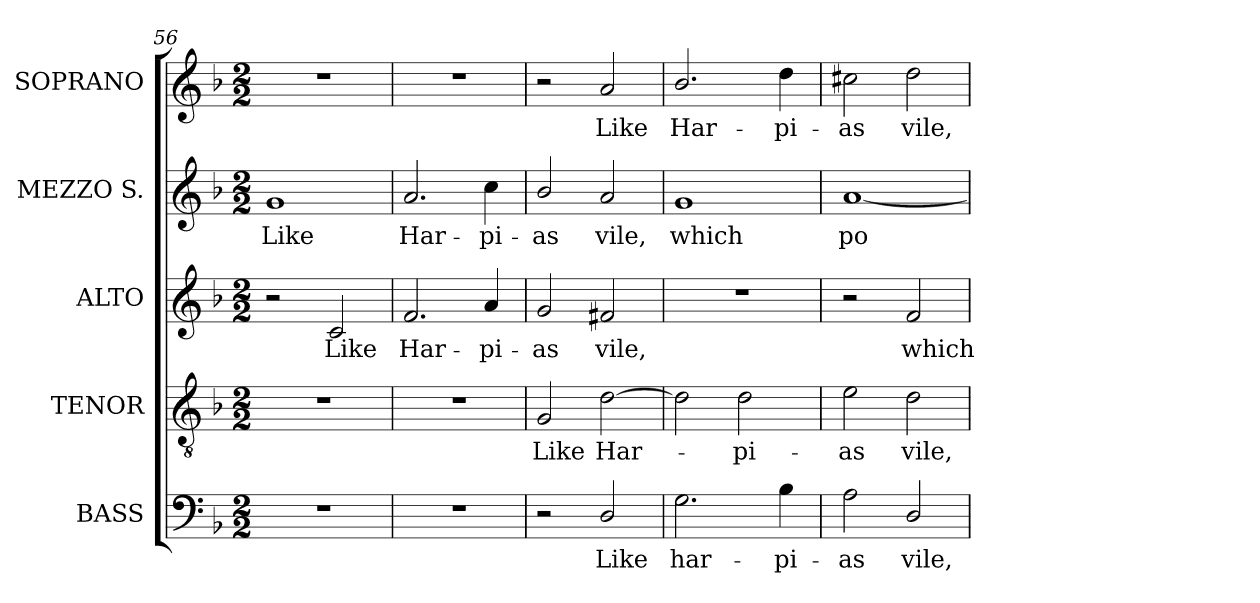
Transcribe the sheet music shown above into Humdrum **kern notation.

**kern	**text	**kern	**text	**kern	**text	**kern	**text	**kern	**text
*part5	*part5	*part4	*part4	*part3	*part3	*part2	*part2	*part1	*part1
*staff5	*staff5	*staff4	*staff4	*staff3	*staff3	*staff2	*staff2	*staff1	*staff1
*I"BASS	*	*I"TENOR	*	*I"ALTO	*	*I"MEZZO  S.	*	*I"SOPRANO	*
*I'B.	*	*I'T.	*	*I'A.	*	*I'M-S.	*	*I'S.	*
!!LO:PB:g=z
*clefF4	*	*clefGv2	*	*clefG2	*	*clefG2	*	*clefG2	*
*	*	*ITrd7c12	*	*	*	*	*	*	*
*k[b-]	*	*k[b-]	*	*k[b-]	*	*k[b-]	*	*k[b-]	*
*F:	*	*F:	*	*F:	*	*F:	*	*F:	*
*M2/2	*	*M2/2	*	*M2/2	*	*M2/2	*	*M2/2	*
=56	=56	=56	=56	=56	=56	=56	=56	=56	=56
!	!	!	!	!	!	!	!LO:LY:b:color=#000000	!	!
1r	.	1r	.	2r	.	1gi	Like	1r	.
!	!	!	!	!	!LO:LY:b:color=#000000	!	!	!	!
.	.	.	.	2ci/	Like	.	.	.	.
=57	=57	=57	=57	=57	=57	=57	=57	=57	=57
!	!	!	!	!	!LO:LY:b:color=#000000	!	!	!	!
!	!	!	!	!	!	!	!LO:LY:b:color=#000000	!	!
1r	.	1r	.	2.fi/	Har-	2.ai/	Har-	1r	.
!	!	!	!	!	!LO:LY:b:color=#000000	!	!	!	!
!	!	!	!	!	!	!	!LO:LY:b:color=#000000	!	!
.	.	.	.	4ai/	-pi-	4cci\	-pi-	.	.
=58	=58	=58	=58	=58	=58	=58	=58	=58	=58
!	!	!	!LO:LY:b:color=#000000	!	!	!	!	!	!
!	!	!	!	!	!LO:LY:b:color=#000000	!	!	!	!
!	!	!	!	!	!	!	!LO:LY:b:color=#000000	!	!
2r	.	2GGi/	Like	2gi/	-as	2b-i/	-as	2r	.
!	!LO:LY:b:color=#000000	!	!	!	!	!	!	!	!
!	!	!	!LO:LY:b:color=#000000	!	!	!	!	!	!
!	!	!	!	!	!LO:LY:b:color=#000000	!	!	!	!
!	!	!	!	!	!	!	!LO:LY:b:color=#000000	!	!
!	!	!	!	!	!	!	!	!	!LO:LY:b:color=#000000
2Di/	Like	[2Di\	Har-	2f#Xi/	vile,	2ai/	vile,	2ai/	Like
=59	=59	=59	=59	=59	=59	=59	=59	=59	=59
!	!LO:LY:b:color=#000000	!	!	!	!	!	!	!	!
!	!	!	!	!	!	!	!LO:LY:b:color=#000000	!	!
!	!	!	!	!	!	!	!	!	!LO:LY:b:color=#000000
2.Gi\	har-	2Di\]	.	1r	.	1gi	which	2.b-i/	Har-
!	!	!	!LO:LY:b:color=#000000	!	!	!	!	!	!
.	.	2Di\	-pi-	.	.	.	.	.	.
!	!LO:LY:b:color=#000000	!	!	!	!	!	!	!	!
!	!	!	!	!	!	!	!	!	!LO:LY:b:color=#000000
4B-i\	-pi-	.	.	.	.	.	.	4ddi\	-pi-
=60	=60	=60	=60	=60	=60	=60	=60	=60	=60
!	!LO:LY:b:color=#000000	!	!	!	!	!	!	!	!
!	!	!	!LO:LY:b:color=#000000	!	!	!	!	!	!
!	!	!	!	!	!	!	!LO:LY:b:color=#000000	!	!
!	!	!	!	!	!	!	!	!	!LO:LY:b:color=#000000
2Ai\	-as	2Ei\	-as	2r	.	[1ai	po-	2cc#Xi\	-as
!	!LO:LY:b:color=#000000	!	!	!	!	!	!	!	!
!	!	!	!LO:LY:b:color=#000000	!	!	!	!	!	!
!	!	!	!	!	!LO:LY:b:color=#000000	!	!	!	!
!	!	!	!	!	!	!	!	!	!LO:LY:b:color=#000000
2Di/	vile,	2Di\	vile,	2fi/	which	.	.	2ddi\	vile,
=	=	=	=	=	=	=	=	=	=
*-	*-	*-	*-	*-	*-	*-	*-	*-	*-
